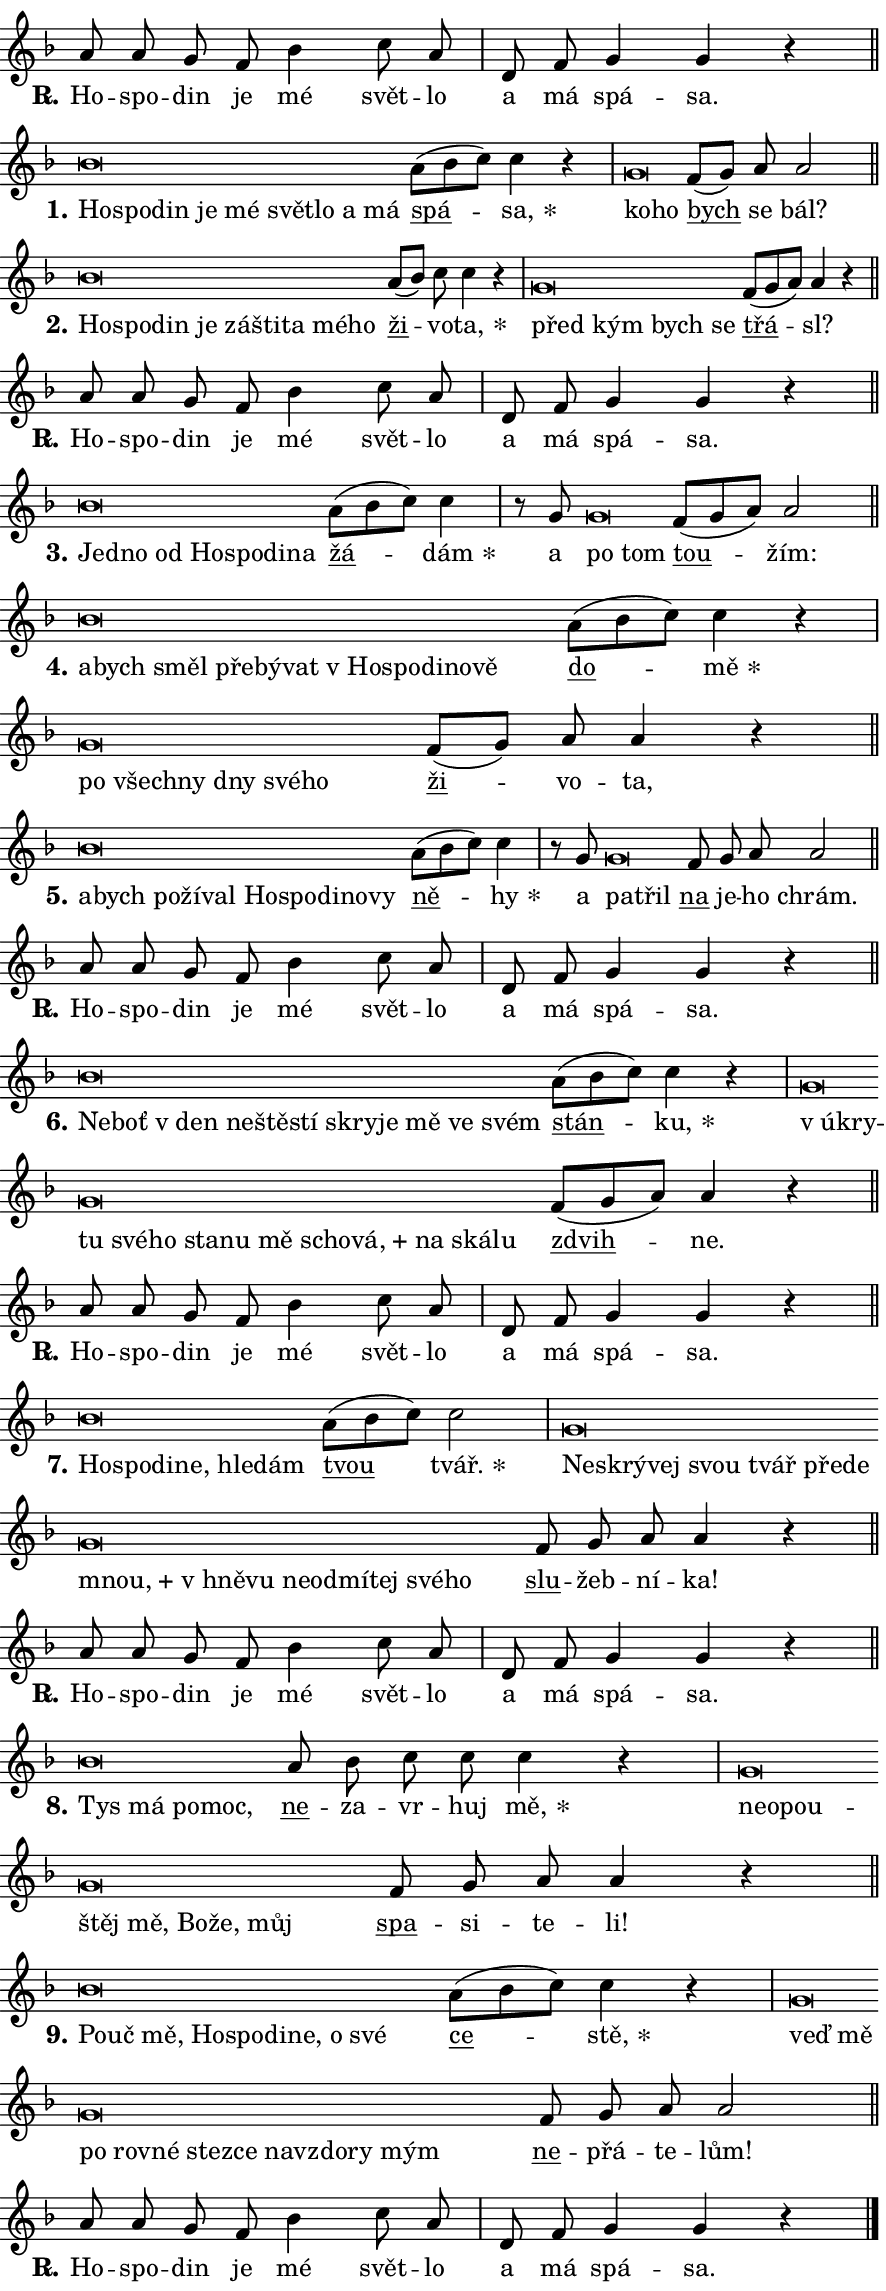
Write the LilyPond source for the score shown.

\version "2.24.0"
\header { tagline = "" }
\paper {
  indent = 0\cm
  top-margin = 0\cm
  right-margin = 0.13\cm % to fit lyric hyphens
  bottom-margin = 0\cm
  left-margin = 0\cm
  paper-width = 15\cm
  page-breaking = #ly:one-page-breaking
  system-system-spacing.basic-distance = #11
  score-system-spacing.basic-distance = #11
  ragged-last = ##f
}


%% Author: Thomas Morley
%% https://lists.gnu.org/archive/html/lilypond-user/2020-05/msg00002.html
#(define (line-position grob)
"Returns position of @var[grob} in current system:
   @code{'start}, if at first time-step
   @code{'end}, if at last time-step
   @code{'middle} otherwise
"
  (let* ((col (ly:item-get-column grob))
         (ln (ly:grob-object col 'left-neighbor))
         (rn (ly:grob-object col 'right-neighbor))
         (col-to-check-left (if (ly:grob? ln) ln col))
         (col-to-check-right (if (ly:grob? rn) rn col))
         (break-dir-left
           (and
             (ly:grob-property col-to-check-left 'non-musical #f)
             (ly:item-break-dir col-to-check-left)))
         (break-dir-right
           (and
             (ly:grob-property col-to-check-right 'non-musical #f)
             (ly:item-break-dir col-to-check-right))))
        (cond ((eqv? 1 break-dir-left) 'start)
              ((eqv? -1 break-dir-right) 'end)
              (else 'middle))))

#(define (tranparent-at-line-position vctor)
  (lambda (grob)
  "Relying on @code{line-position} select the relevant enry from @var{vctor}.
Used to determine transparency,"
    (case (line-position grob)
      ((end) (not (vector-ref vctor 0)))
      ((middle) (not (vector-ref vctor 1)))
      ((start) (not (vector-ref vctor 2))))))

noteHeadBreakVisibility =
#(define-music-function (break-visibility)(vector?)
"Makes @code{NoteHead}s transparent relying on @var{break-visibility}"
#{
  \override NoteHead.transparent =
    #(tranparent-at-line-position break-visibility)
#})

#(define delete-ledgers-for-transparent-note-heads
  (lambda (grob)
    "Reads whether a @code{NoteHead} is transparent.
If so this @code{NoteHead} is removed from @code{'note-heads} from
@var{grob}, which is supposed to be @code{LedgerLineSpanner}.
As a result ledgers are not printed for this @code{NoteHead}"
    (let* ((nhds-array (ly:grob-object grob 'note-heads))
           (nhds-list
             (if (ly:grob-array? nhds-array)
                 (ly:grob-array->list nhds-array)
                 '()))
           ;; Relies on the transparent-property being done before
           ;; Staff.LedgerLineSpanner.after-line-breaking is executed.
           ;; This is fragile ...
           (to-keep
             (remove
               (lambda (nhd)
                 (ly:grob-property nhd 'transparent #f))
               nhds-list)))
      ;; TODO find a better method to iterate over grob-arrays, similiar
      ;; to filter/remove etc for lists
      ;; For now rebuilt from scratch
      (set! (ly:grob-object grob 'note-heads)  '())
      (for-each
        (lambda (nhd)
          (ly:pointer-group-interface::add-grob grob 'note-heads nhd))
        to-keep))))

squashNotes = {
  \override NoteHead.X-extent = #'(-0.2 . 0.2)
  \override NoteHead.Y-extent = #'(-0.75 . 0)
  \override NoteHead.stencil =
    #(lambda (grob)
       (let ((pos (ly:grob-property grob 'staff-position)))
         (begin
           (if (< pos -7) (display "ERROR: Lower brevis then expected\n") (display ""))
           (if (<= pos -6) ly:text-interface::print ly:note-head::print))))
}
unSquashNotes = {
  \revert NoteHead.X-extent
  \revert NoteHead.Y-extent
  \revert NoteHead.stencil
}

hideNotes = \noteHeadBreakVisibility #begin-of-line-visible
unHideNotes = \noteHeadBreakVisibility #all-visible

% work-around for resetting accidentals
% https://lilypond.org/doc/v2.23/Documentation/notation/displaying-rhythms#unmetered-music
cadenzaMeasure = {
  \cadenzaOff
  \partial 1024 s1024
  \cadenzaOn
}

#(define-markup-command (accent layout props text) (markup?)
  "Underline accented syllable"
  (interpret-markup layout props
    #{\markup \override #'(offset . 4.3) \underline { #text }#}))

responsum = \markup \concat {
  "R" \hspace #-1.05 \path #0.1 #'((moveto 0 0.07) (lineto 0.9 0.8)) \hspace #0.05 "."
}

spaceSize = #0.6828661417322834 % exact space size for TeX Gyre Schola

\layout {
  \context {
    \Staff
    \remove "Time_signature_engraver"
    \override LedgerLineSpanner.after-line-breaking = #delete-ledgers-for-transparent-note-heads
  }
  \context {
    \Lyrics {
      \override LyricSpace.minimum-distance = \spaceSize
      \override LyricText.font-name = #"TeX Gyre Schola"
      \override LyricText.font-size = 1
      \override StanzaNumber.font-name = #"TeX Gyre Schola Bold"
      \override StanzaNumber.font-size = 1
    }
  }
  \context {
    \Score 
    \override NoteHead.text =
      #(lambda (grob) 
        (let ((pos (ly:grob-property grob 'staff-position)))
          #{\markup {
            \combine
              \halign #-0.55 \raise #(if (= pos -6) 0 0.5) \override #'(thickness . 2) \draw-line #'(3.2 . 0)
              \musicglyph "noteheads.sM1"
          }#}))
  }
}

% magnetic-lyrics.ily
%
%   written by
%     Jean Abou Samra <jean@abou-samra.fr>
%     Werner Lemberg <wl@gnu.org>
%
%   adapted by
%     Jiri Hon <jiri.hon@gmail.com>
%
% Version 2022-Apr-15

% https://www.mail-archive.com/lilypond-user@gnu.org/msg149350.html

#(define (Left_hyphen_pointer_engraver context)
   "Collect syllable-hyphen-syllable occurrences in lyrics and store
them in properties.  This engraver only looks to the left.  For
example, if the lyrics input is @code{foo -- bar}, it does the
following.

@itemize @bullet
@item
Set the @code{text} property of the @code{LyricHyphen} grob between
@q{foo} and @q{bar} to @code{foo}.

@item
Set the @code{left-hyphen} property of the @code{LyricText} grob with
text @q{foo} to the @code{LyricHyphen} grob between @q{foo} and
@q{bar}.
@end itemize

Use this auxiliary engraver in combination with the
@code{lyric-@/text::@/apply-@/magnetic-@/offset!} hook."
   (let ((hyphen #f)
         (text #f))
     (make-engraver
      (acknowledgers
       ((lyric-syllable-interface engraver grob source-engraver)
        (set! text grob)))
      (end-acknowledgers
       ((lyric-hyphen-interface engraver grob source-engraver)
        ;(when (not (grob::has-interface grob 'lyric-space-interface))
          (set! hyphen grob)));)
      ((stop-translation-timestep engraver)
       (when (and text hyphen)
         (ly:grob-set-object! text 'left-hyphen hyphen))
       (set! text #f)
       (set! hyphen #f)))))

#(define (lyric-text::apply-magnetic-offset! grob)
   "If the space between two syllables is less than the value in
property @code{LyricText@/.details@/.squash-threshold}, move the right
syllable to the left so that it gets concatenated with the left
syllable.

Use this function as a hook for
@code{LyricText@/.after-@/line-@/breaking} if the
@code{Left_@/hyphen_@/pointer_@/engraver} is active."
   (let ((hyphen (ly:grob-object grob 'left-hyphen #f)))
     (when hyphen
       (let ((left-text (ly:spanner-bound hyphen LEFT)))
         (when (grob::has-interface left-text 'lyric-syllable-interface)
           (let* ((common (ly:grob-common-refpoint grob left-text X))
                  (this-x-ext (ly:grob-extent grob common X))
                  (left-x-ext
                   (begin
                     ;; Trigger magnetism for left-text.
                     (ly:grob-property left-text 'after-line-breaking)
                     (ly:grob-extent left-text common X)))
                  ;; `delta` is the gap width between two syllables.
                  (delta (- (interval-start this-x-ext)
                            (interval-end left-x-ext)))
                  (details (ly:grob-property grob 'details))
                  (threshold (assoc-get 'squash-threshold details 0.2)))
             (when (< delta threshold)
               (let* (;; We have to manipulate the input text so that
                      ;; ligatures crossing syllable boundaries are not
                      ;; disabled.  For languages based on the Latin
                      ;; script this is essentially a beautification.
                      ;; However, for non-Western scripts it can be a
                      ;; necessity.
                      (lt (ly:grob-property left-text 'text))
                      (rt (ly:grob-property grob 'text))
                      (is-space (grob::has-interface hyphen 'lyric-space-interface))
                      (space (if is-space " " ""))
                      (extra-delta (if is-space spaceSize 0))
                      ;; Append new syllable.
                      (ltrt-space (if (and (string? lt) (string? rt))
                                (string-append lt space rt)
                                (make-concat-markup (list lt space rt))))
                      ;; Right-align `ltrt` to the right side.
                      (ltrt-space-markup (grob-interpret-markup
                               grob
                               (make-translate-markup
                                (cons (interval-length this-x-ext) 0)
                                (make-right-align-markup ltrt-space)))))
                 (begin
                   ;; Don't print `left-text`.
                   (ly:grob-set-property! left-text 'stencil #f)
                   ;; Set text and stencil (which holds all collected
                   ;; syllables so far) and shift it to the left.
                   (ly:grob-set-property! grob 'text ltrt-space)
                   (ly:grob-set-property! grob 'stencil ltrt-space-markup)
                   (ly:grob-translate-axis! grob (- (- delta extra-delta)) X))))))))))


#(define (lyric-hyphen::displace-bounds-first grob)
   ;; Make very sure this callback isn't triggered too early.
   (let ((left (ly:spanner-bound grob LEFT))
         (right (ly:spanner-bound grob RIGHT)))
     (ly:grob-property left 'after-line-breaking)
     (ly:grob-property right 'after-line-breaking)
     (ly:lyric-hyphen::print grob)))

squashThreshold = #0.4

\layout {
  \context {
    \Lyrics
    \consists #Left_hyphen_pointer_engraver
    \override LyricText.after-line-breaking =
      #lyric-text::apply-magnetic-offset!
    \override LyricHyphen.stencil = #lyric-hyphen::displace-bounds-first
    \override LyricText.details.squash-threshold = \squashThreshold
    \override LyricHyphen.minimum-distance = 0
    \override LyricHyphen.minimum-length = \squashThreshold
  }
}

squashText = \override LyricText.details.squash-threshold = 9999
unSquashText = \override LyricText.details.squash-threshold = \squashThreshold

leftText = \override LyricText.self-alignment-X = #LEFT
unLeftText = \revert LyricText.self-alignment-X

starOffset = #(lambda (grob) 
                (let ((x_offset (ly:self-alignment-interface::aligned-on-x-parent grob)))
                  (if (= x_offset 0) 0 (+ x_offset 1.2))))

star = #(define-music-function (syllable)(string?)
"Append star separator at the end of a syllable"
#{
  \once \override LyricText.X-offset = #starOffset
  \lyricmode { \markup {
    #syllable
    \override #'((font-name . "TeX Gyre Schola Bold")) \hspace #0.2 \lower #0.65 \larger "*"
  } }
#})

starAccent = #(define-music-function (syllable)(string?)
"Append star separator at the end of a syllable and make accent"
#{
  \once \override LyricText.X-offset = #starOffset
  \lyricmode { \markup {
    \accent #syllable
    \override #'((font-name . "TeX Gyre Schola Bold")) \hspace #0.2 \lower #0.65 \larger "*"
  } }
#})

breath = #(define-music-function (syllable)(string?)
"Append breathing indicator at the end of a syllable"
#{
  \lyricmode { \markup { #syllable "+" } }
#})

optionalBreath = #(define-music-function (syllable)(string?)
"Append optional breathing indicator at the end of a syllable"
#{
  \lyricmode { \markup { #syllable "(+)" } }
#})


\score {
    <<
        \new Voice = "melody" { \cadenzaOn \key f \major \relative { a'8 a g f bes4 c8 a \cadenzaMeasure \bar "|" d, f \bar "" g4 g r \cadenzaMeasure \bar "||" \break } }
        \new Lyrics \lyricsto "melody" { \lyricmode { \set stanza = \responsum
Ho -- spo -- din je mé svět -- lo a má spá -- sa. } }
    >>
    \layout {}
}

\score {
    <<
        \new Voice = "melody" { \cadenzaOn \key f \major \relative { \squashNotes bes'\breve*1/16 \hideNotes \breve*1/16 \bar "" \breve*1/16 \bar "" \breve*1/16 \bar "" \breve*1/16 \bar "" \breve*1/16 \bar "" \breve*1/16 \bar "" \breve*1/16 \breve*1/16 \bar "" \unHideNotes \unSquashNotes \bar "" a8[( bes c)] c4 r \cadenzaMeasure \bar "|" \squashNotes g\breve*1/16 \hideNotes \breve*1/16 \bar "" \unHideNotes \unSquashNotes \bar "" f8[( g)] a a2 \cadenzaMeasure \bar "||" \break } }
        \new Lyrics \lyricsto "melody" { \lyricmode { \set stanza = "1."
\leftText Ho -- \squashText spo -- din je mé svět -- lo a má \unLeftText \unSquashText \markup \accent spá -- \star sa, \leftText ko -- \squashText ho \unLeftText \unSquashText \markup \accent bych se bál? } }
    >>
    \layout {}
}

\score {
    <<
        \new Voice = "melody" { \cadenzaOn \key f \major \relative { \squashNotes bes'\breve*1/16 \hideNotes \breve*1/16 \bar "" \breve*1/16 \bar "" \breve*1/16 \bar "" \breve*1/16 \bar "" \breve*1/16 \bar "" \breve*1/16 \bar "" \breve*1/16 \breve*1/16 \bar "" \unHideNotes \unSquashNotes \bar "" a8[( bes)] c c4 r \cadenzaMeasure \bar "|" \squashNotes g\breve*1/16 \hideNotes \breve*1/16 \bar "" \breve*1/16 \breve*1/16 \bar "" \unHideNotes \unSquashNotes \bar "" f8[( g a)] a4 r \cadenzaMeasure \bar "||" \break } }
        \new Lyrics \lyricsto "melody" { \lyricmode { \set stanza = "2."
\leftText Ho -- \squashText spo -- din je zá -- šti -- ta mé -- ho \unLeftText \unSquashText \markup \accent ži -- vo -- \star ta, \leftText před \squashText kým bych se \unLeftText \unSquashText \markup \accent třá -- sl? } }
    >>
    \layout {}
}

\score {
    <<
        \new Voice = "melody" { \cadenzaOn \key f \major \relative { a'8 a g f bes4 c8 a \cadenzaMeasure \bar "|" d, f \bar "" g4 g r \cadenzaMeasure \bar "||" \break } }
        \new Lyrics \lyricsto "melody" { \lyricmode { \set stanza = \responsum
Ho -- spo -- din je mé svět -- lo a má spá -- sa. } }
    >>
    \layout {}
}

\score {
    <<
        \new Voice = "melody" { \cadenzaOn \key f \major \relative { \squashNotes bes'\breve*1/16 \hideNotes \breve*1/16 \bar "" \breve*1/16 \bar "" \breve*1/16 \bar "" \breve*1/16 \bar "" \breve*1/16 \breve*1/16 \bar "" \unHideNotes \unSquashNotes \bar "" a8[( bes c)] c4 \cadenzaMeasure \bar "|" r8 g8 \squashNotes g\breve*1/16 \hideNotes \breve*1/16 \bar "" \unHideNotes \unSquashNotes \bar "" f8[( g a)] a2 \cadenzaMeasure \bar "||" \break } }
        \new Lyrics \lyricsto "melody" { \lyricmode { \set stanza = "3."
\leftText Jed -- \squashText no od Ho -- spo -- di -- na \unLeftText \unSquashText \markup \accent žá -- \star dám a \leftText po \squashText tom \unLeftText \unSquashText \markup \accent tou -- žím: } }
    >>
    \layout {}
}

\score {
    <<
        \new Voice = "melody" { \cadenzaOn \key f \major \relative { \squashNotes bes'\breve*1/16 \hideNotes \breve*1/16 \bar "" \breve*1/16 \bar "" \breve*1/16 \bar "" \breve*1/16 \bar "" \breve*1/16 \bar "" \breve*1/16 \bar "" \breve*1/16 \bar "" \breve*1/16 \bar "" \breve*1/16 \breve*1/16 \bar "" \unHideNotes \unSquashNotes \bar "" a8[( bes c)] c4 r \cadenzaMeasure \bar "|" \squashNotes g\breve*1/16 \hideNotes \breve*1/16 \bar "" \breve*1/16 \bar "" \breve*1/16 \bar "" \breve*1/16 \breve*1/16 \bar "" \unHideNotes \unSquashNotes \bar "" f8[( g)] a a4 r \cadenzaMeasure \bar "||" \break } }
        \new Lyrics \lyricsto "melody" { \lyricmode { \set stanza = "4."
\leftText a -- \squashText bych směl pře -- bý -- vat "v Ho" -- spo -- di -- no -- vě \unLeftText \unSquashText \markup \accent do -- \star mě \leftText po \squashText všech -- ny dny své -- ho \unLeftText \unSquashText \markup \accent ži -- vo -- ta, } }
    >>
    \layout {}
}

\score {
    <<
        \new Voice = "melody" { \cadenzaOn \key f \major \relative { \squashNotes bes'\breve*1/16 \hideNotes \breve*1/16 \bar "" \breve*1/16 \bar "" \breve*1/16 \bar "" \breve*1/16 \bar "" \breve*1/16 \bar "" \breve*1/16 \bar "" \breve*1/16 \bar "" \breve*1/16 \breve*1/16 \bar "" \unHideNotes \unSquashNotes \bar "" a8[( bes c)] c4 \cadenzaMeasure \bar "|" r8 g8 \squashNotes g\breve*1/16 \hideNotes \breve*1/16 \bar "" \unHideNotes \unSquashNotes \bar "" f8 g a a2 \cadenzaMeasure \bar "||" \break } }
        \new Lyrics \lyricsto "melody" { \lyricmode { \set stanza = "5."
\leftText a -- \squashText bych po -- ží -- val Ho -- spo -- di -- no -- vy \unLeftText \unSquashText \markup \accent ně -- \star hy a \leftText pa -- \squashText třil \unLeftText \unSquashText \markup \accent na je -- ho chrám. } }
    >>
    \layout {}
}

\score {
    <<
        \new Voice = "melody" { \cadenzaOn \key f \major \relative { a'8 a g f bes4 c8 a \cadenzaMeasure \bar "|" d, f \bar "" g4 g r \cadenzaMeasure \bar "||" \break } }
        \new Lyrics \lyricsto "melody" { \lyricmode { \set stanza = \responsum
Ho -- spo -- din je mé svět -- lo a má spá -- sa. } }
    >>
    \layout {}
}

\score {
    <<
        \new Voice = "melody" { \cadenzaOn \key f \major \relative { \squashNotes bes'\breve*1/16 \hideNotes \breve*1/16 \bar "" \breve*1/16 \bar "" \breve*1/16 \bar "" \breve*1/16 \bar "" \breve*1/16 \bar "" \breve*1/16 \bar "" \breve*1/16 \bar "" \breve*1/16 \bar "" \breve*1/16 \breve*1/16 \bar "" \unHideNotes \unSquashNotes \bar "" a8[( bes c)] c4 r \cadenzaMeasure \bar "|" \squashNotes g\breve*1/16 \hideNotes \breve*1/16 \bar "" \breve*1/16 \bar "" \breve*1/16 \bar "" \breve*1/16 \bar "" \breve*1/16 \bar "" \breve*1/16 \bar "" \breve*1/16 \bar "" \breve*1/16 \bar "" \breve*1/16 \bar "" \breve*1/16 \bar "" \breve*1/16 \breve*1/16 \bar "" \unHideNotes \unSquashNotes \bar "" f8[( g a)] a4 r \cadenzaMeasure \bar "||" \break } }
        \new Lyrics \lyricsto "melody" { \lyricmode { \set stanza = "6."
\leftText Ne -- \squashText boť "v den" ne -- ště -- stí skry -- je mě ve svém \unLeftText \unSquashText \markup \accent stán -- \star ku, \leftText "v ú" -- \squashText kry -- tu své -- ho sta -- nu mě scho -- \breath "vá," na ská -- lu \unLeftText \unSquashText \markup \accent zdvih -- ne. } }
    >>
    \layout {}
}

\score {
    <<
        \new Voice = "melody" { \cadenzaOn \key f \major \relative { a'8 a g f bes4 c8 a \cadenzaMeasure \bar "|" d, f \bar "" g4 g r \cadenzaMeasure \bar "||" \break } }
        \new Lyrics \lyricsto "melody" { \lyricmode { \set stanza = \responsum
Ho -- spo -- din je mé svět -- lo a má spá -- sa. } }
    >>
    \layout {}
}

\score {
    <<
        \new Voice = "melody" { \cadenzaOn \key f \major \relative { \squashNotes bes'\breve*1/16 \hideNotes \breve*1/16 \bar "" \breve*1/16 \bar "" \breve*1/16 \bar "" \breve*1/16 \breve*1/16 \bar "" \unHideNotes \unSquashNotes \bar "" a8[( bes c)] c2 \cadenzaMeasure \bar "|" \squashNotes g\breve*1/16 \hideNotes \breve*1/16 \bar "" \breve*1/16 \bar "" \breve*1/16 \bar "" \breve*1/16 \bar "" \breve*1/16 \bar "" \breve*1/16 \bar "" \breve*1/16 \bar "" \breve*1/16 \bar "" \breve*1/16 \bar "" \breve*1/16 \bar "" \breve*1/16 \bar "" \breve*1/16 \bar "" \breve*1/16 \bar "" \breve*1/16 \breve*1/16 \bar "" \unHideNotes \unSquashNotes \bar "" f8 g a a4 r \cadenzaMeasure \bar "||" \break } }
        \new Lyrics \lyricsto "melody" { \lyricmode { \set stanza = "7."
\leftText Ho -- \squashText spo -- di -- ne, hle -- dám \unLeftText \unSquashText \markup \accent tvou \star tvář. \leftText Ne -- \squashText skrý -- vej svou tvář pře -- de \breath "mnou," "v hně" -- vu ne -- od -- mí -- tej své -- ho \unLeftText \unSquashText \markup \accent slu -- žeb -- ní -- ka! } }
    >>
    \layout {}
}

\score {
    <<
        \new Voice = "melody" { \cadenzaOn \key f \major \relative { a'8 a g f bes4 c8 a \cadenzaMeasure \bar "|" d, f \bar "" g4 g r \cadenzaMeasure \bar "||" \break } }
        \new Lyrics \lyricsto "melody" { \lyricmode { \set stanza = \responsum
Ho -- spo -- din je mé svět -- lo a má spá -- sa. } }
    >>
    \layout {}
}

\score {
    <<
        \new Voice = "melody" { \cadenzaOn \key f \major \relative { \squashNotes bes'\breve*1/16 \hideNotes \breve*1/16 \bar "" \breve*1/16 \breve*1/16 \bar "" \unHideNotes \unSquashNotes \bar "" a8 bes c c c4 r \cadenzaMeasure \bar "|" \squashNotes g\breve*1/16 \hideNotes \breve*1/16 \bar "" \breve*1/16 \bar "" \breve*1/16 \bar "" \breve*1/16 \bar "" \breve*1/16 \bar "" \breve*1/16 \breve*1/16 \bar "" \unHideNotes \unSquashNotes \bar "" f8 g a a4 r \cadenzaMeasure \bar "||" \break } }
        \new Lyrics \lyricsto "melody" { \lyricmode { \set stanza = "8."
\leftText Tys \squashText má po -- moc, \unLeftText \unSquashText \markup \accent ne -- za -- vr -- huj \star mě, \leftText ne -- \squashText o -- pou -- štěj mě, Bo -- že, můj \unLeftText \unSquashText \markup \accent spa -- si -- te -- li! } }
    >>
    \layout {}
}

\score {
    <<
        \new Voice = "melody" { \cadenzaOn \key f \major \relative { \squashNotes bes'\breve*1/16 \hideNotes \breve*1/16 \bar "" \breve*1/16 \bar "" \breve*1/16 \bar "" \breve*1/16 \bar "" \breve*1/16 \bar "" \breve*1/16 \bar "" \breve*1/16 \breve*1/16 \bar "" \unHideNotes \unSquashNotes \bar "" a8[( bes c)] c4 r \cadenzaMeasure \bar "|" \squashNotes g\breve*1/16 \hideNotes \breve*1/16 \bar "" \breve*1/16 \bar "" \breve*1/16 \bar "" \breve*1/16 \bar "" \breve*1/16 \bar "" \breve*1/16 \bar "" \breve*1/16 \bar "" \breve*1/16 \bar "" \breve*1/16 \breve*1/16 \bar "" \unHideNotes \unSquashNotes \bar "" f8 g a a2 \cadenzaMeasure \bar "||" \break } }
        \new Lyrics \lyricsto "melody" { \lyricmode { \set stanza = "9."
\leftText Po -- \squashText uč mě, Ho -- spo -- di -- ne, o své \unLeftText \unSquashText \markup \accent ce -- \star stě, \leftText veď \squashText mě po rov -- né stez -- ce na -- vzdo -- ry mým \unLeftText \unSquashText \markup \accent ne -- přá -- te -- lům! } }
    >>
    \layout {}
}

\score {
    <<
        \new Voice = "melody" { \cadenzaOn \key f \major \relative { a'8 a g f bes4 c8 a \cadenzaMeasure \bar "|" d, f \bar "" g4 g r \cadenzaMeasure \bar "||" \break } \bar "|." }
        \new Lyrics \lyricsto "melody" { \lyricmode { \set stanza = \responsum
Ho -- spo -- din je mé svět -- lo a má spá -- sa. } }
    >>
    \layout {}
}
